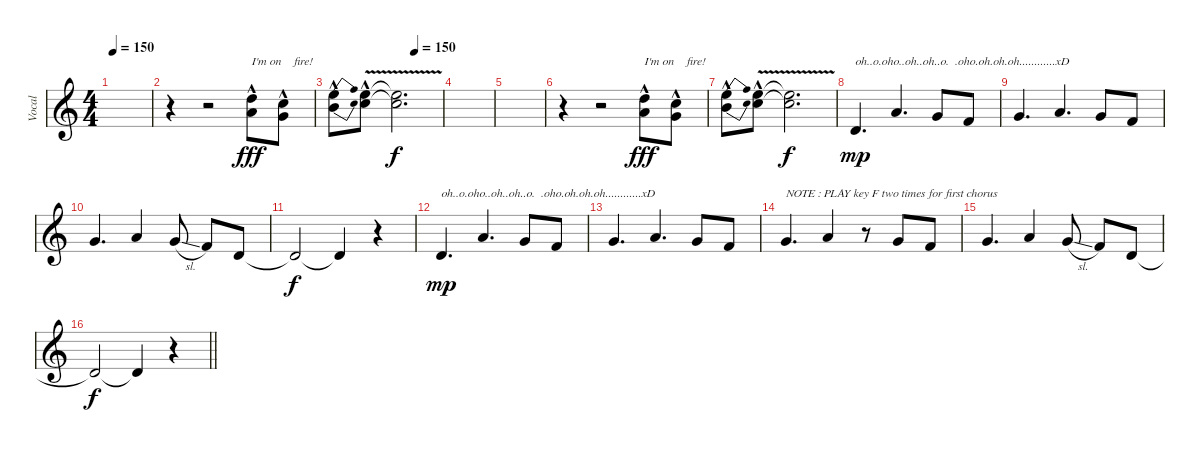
\track ("Vocal" "Vocal") {instrument pad7halo}
\staff {score}
\tuning (E4 B3 G3 D3 A2 E2) {hide}
\ts (4 4)
\tempo 150
\clef g2
\ks c
|
r.4 r.2 (10.1{hac} 10.2{hac}).8{txt "I'm on    fire!" dy fff balance 8 instrument distortionguitar} (8.1{hac} 8.2{hac}).8 |
\tempo (150 0.75)
(12.1{be (bend 0 0 60 2) hac} 12.2{be (bend 0 0 60 2) hac}).8 (12.1{v hac} 13.2).8 (12.1{t} 13.2{t}).2{d dy f} |
|
|
r.4 r.2 (10.1{hac} 10.2{hac}).8{txt "I'm on    fire!" dy fff} (8.1{hac} 8.2{hac}).8 |
(12.1{be (bend 0 0 60 2) hac} 12.2{be (bend 0 0 60 2) hac}).8 (12.1{v hac} 13.2{v hac}).8 (12.1{t} 13.2{t}).2{d dy f} |
7.3.4{d txt "oh..o.oho..oh..oh..o.  .oho.oh.oh.oh............xD" dy mp volume 16 balance 5 instrument choiraahs} 14.3.4{d} 12.3.8 10.3.8 |
12.3.4{d} 14.3.4{d} 12.3.8 10.3.8 |
12.3.4{d} 14.3.4 12.3{sl}.8 10.3.8 7.3.8 |
7.3{t}.2{dy f} 7.3{t}.4 r.4 |
7.3.4{d txt "oh..o.oho..oh..oh..o.  .oho.oh.oh.oh............xD" dy mp} 14.3.4{d} 12.3.8 10.3.8 |
12.3.4{d} 14.3.4{d} 12.3.8 10.3.8 |
12.3.4{d txt "NOTE : PLAY key F two times for first chorus"} 14.3.4 r.8 12.3.8 10.3.8 |
12.3.4{d} 14.3.4 12.3{sl}.8 10.3.8 7.3.8 |
\barLineRight lightlight
7.3{t}.2{dy f} 7.3{t}.4 r.4
